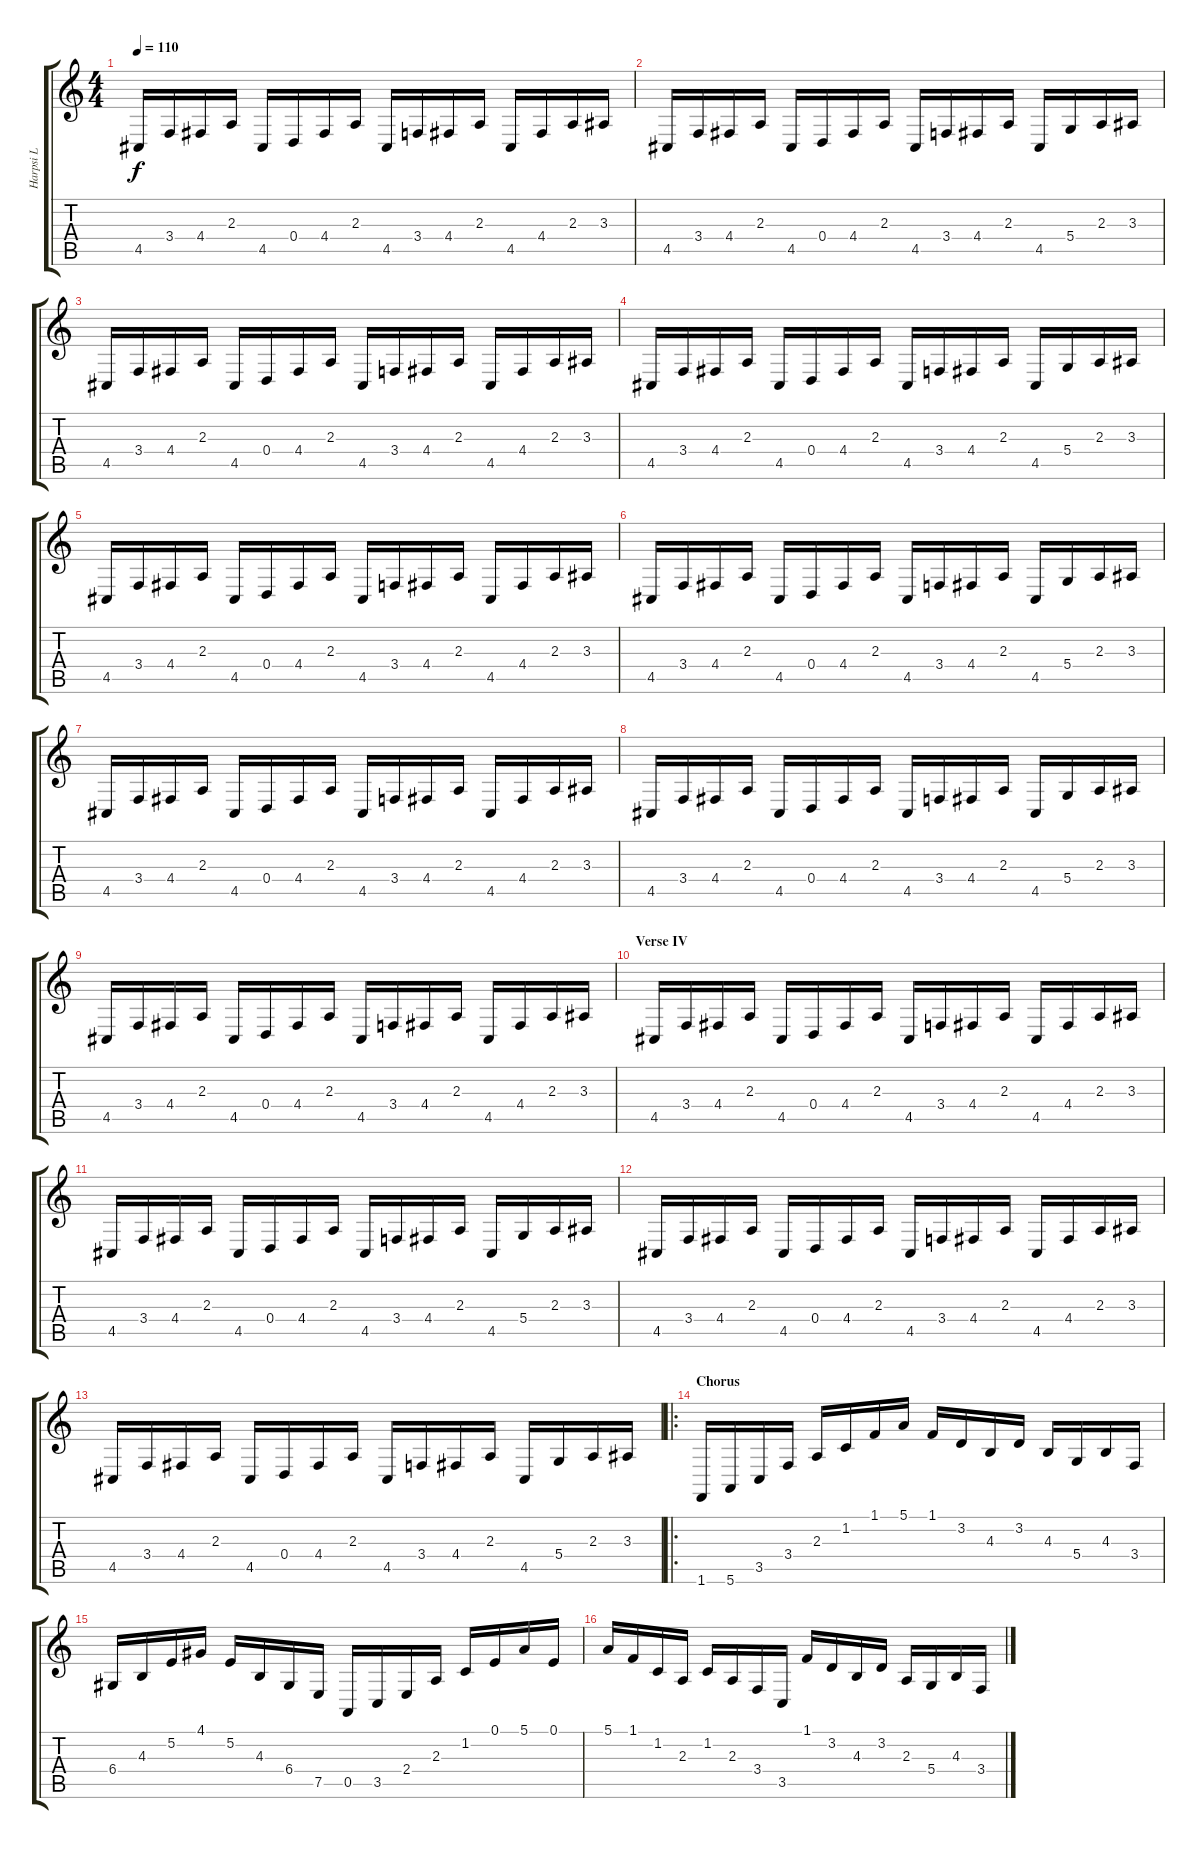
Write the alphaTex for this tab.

\track ("Harpsi L" "Harpsi L") {instrument harpsichord}
\staff {score tabs}
\tuning (E4 B3 G3 D3 A2 E2) {hide}
\ts (4 4)
\tempo 110
\clef g2
\ks c
4.5.16{dy f} 3.4.16 4.4.16 2.3.16 4.5.16 0.4.16 4.4.16 2.3.16 4.5.16 3.4.16 4.4.16 2.3.16 4.5.16 4.4.16 2.3.16 3.3.16 |
4.5.16 3.4.16 4.4.16 2.3.16 4.5.16 0.4.16 4.4.16 2.3.16 4.5.16 3.4.16 4.4.16 2.3.16 4.5.16 5.4.16 2.3.16 3.3.16 |
4.5.16 3.4.16 4.4.16 2.3.16 4.5.16 0.4.16 4.4.16 2.3.16 4.5.16 3.4.16 4.4.16 2.3.16 4.5.16 4.4.16 2.3.16 3.3.16 |
4.5.16 3.4.16 4.4.16 2.3.16 4.5.16 0.4.16 4.4.16 2.3.16 4.5.16 3.4.16 4.4.16 2.3.16 4.5.16 5.4.16 2.3.16 3.3.16 |
4.5.16{volume 13 balance 7} 3.4.16 4.4.16 2.3.16 4.5.16 0.4.16 4.4.16 2.3.16 4.5.16 3.4.16 4.4.16 2.3.16 4.5.16 4.4.16 2.3.16 3.3.16 |
4.5.16 3.4.16 4.4.16 2.3.16 4.5.16 0.4.16 4.4.16 2.3.16 4.5.16 3.4.16 4.4.16 2.3.16 4.5.16 5.4.16 2.3.16 3.3.16 |
4.5.16 3.4.16 4.4.16 2.3.16 4.5.16 0.4.16 4.4.16 2.3.16 4.5.16 3.4.16 4.4.16 2.3.16 4.5.16 4.4.16 2.3.16 3.3.16 |
4.5.16 3.4.16 4.4.16 2.3.16 4.5.16 0.4.16 4.4.16 2.3.16 4.5.16 3.4.16 4.4.16 2.3.16 4.5.16 5.4.16 2.3.16 3.3.16 |
4.5.16 3.4.16 4.4.16 2.3.16 4.5.16 0.4.16 4.4.16 2.3.16 4.5.16 3.4.16 4.4.16 2.3.16 4.5.16 4.4.16 2.3.16 3.3.16 |
\section ("" "Verse IV")
4.5.16 3.4.16 4.4.16 2.3.16 4.5.16 0.4.16 4.4.16 2.3.16 4.5.16 3.4.16 4.4.16 2.3.16 4.5.16 4.4.16 2.3.16 3.3.16 |
4.5.16 3.4.16 4.4.16 2.3.16 4.5.16 0.4.16 4.4.16 2.3.16 4.5.16 3.4.16 4.4.16 2.3.16 4.5.16 5.4.16 2.3.16 3.3.16 |
4.5.16 3.4.16 4.4.16 2.3.16 4.5.16 0.4.16 4.4.16 2.3.16 4.5.16 3.4.16 4.4.16 2.3.16 4.5.16 4.4.16 2.3.16 3.3.16 |
4.5.16 3.4.16 4.4.16 2.3.16 4.5.16 0.4.16 4.4.16 2.3.16 4.5.16 3.4.16 4.4.16 2.3.16 4.5.16 5.4.16 2.3.16 3.3.16 |
\ro
\section ("" "Chorus")
1.6.16{volume 12 balance 0} 5.6.16 3.5.16 3.4.16 2.3.16 1.2.16 1.1.16 5.1.16 1.1.16 3.2.16 4.3.16 3.2.16 4.3.16 5.4.16 4.3.16 3.4.16 |
6.4.16 4.3.16 5.2.16 4.1.16 5.2.16 4.3.16 6.4.16 7.5.16 0.5.16 3.5.16 2.4.16 2.3.16 1.2.16 0.1.16 5.1.16 0.1.16 |
5.1.16 1.1.16 1.2.16 2.3.16 1.2.16 2.3.16 3.4.16 3.5.16 1.1.16 3.2.16 4.3.16 3.2.16 2.3.16 5.4.16 4.3.16 3.4.16
